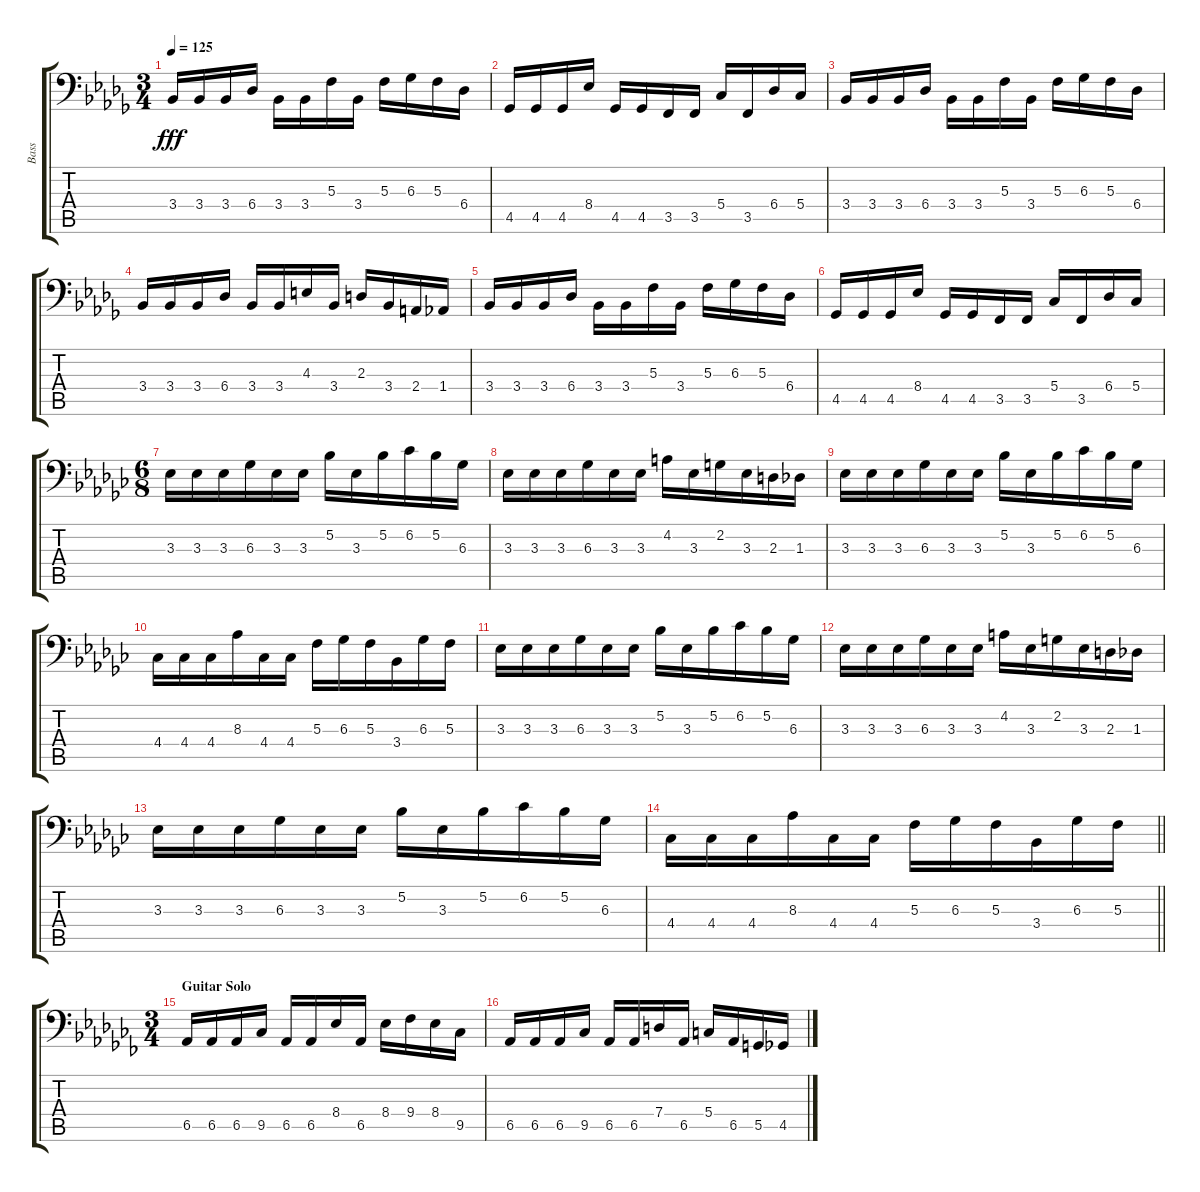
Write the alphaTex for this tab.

\track ("Bass" "Bass") {instrument electricbasspick}
\staff {score tabs}
\tuning (Bb2 F2 C2 G1 D1 A0) {hide}
\ts (3 4)
\tempo 125
\clef f4
\ks bbminor
3.4.16{dy fff} 3.4.16 3.4.16 6.4.16 3.4.16 3.4.16 5.3.16 3.4.16 5.3.16 6.3.16 5.3.16 6.4.16 |
4.5.16 4.5.16 4.5.16 8.4.16 4.5.16 4.5.16 3.5.16 3.5.16 5.4.16 3.5.16 6.4.16 5.4.16 |
3.4.16 3.4.16 3.4.16 6.4.16 3.4.16 3.4.16 5.3.16 3.4.16 5.3.16 6.3.16 5.3.16 6.4.16 |
3.4.16 3.4.16 3.4.16 6.4.16 3.4.16 3.4.16 4.3.16 3.4.16 2.3.16 3.4.16 2.4.16 1.4.16 |
3.4.16 3.4.16 3.4.16 6.4.16 3.4.16 3.4.16 5.3.16 3.4.16 5.3.16 6.3.16 5.3.16 6.4.16 |
4.5.16 4.5.16 4.5.16 8.4.16 4.5.16 4.5.16 3.5.16 3.5.16 5.4.16 3.5.16 6.4.16 5.4.16 |
\ts (6 8)
\ks ebminor
3.3.16 3.3.16 3.3.16 6.3.16 3.3.16 3.3.16 5.2.16 3.3.16 5.2.16 6.2.16 5.2.16 6.3.16 |
3.3.16 3.3.16 3.3.16 6.3.16 3.3.16 3.3.16 4.2.16 3.3.16 2.2.16 3.3.16 2.3.16 1.3.16 |
3.3.16 3.3.16 3.3.16 6.3.16 3.3.16 3.3.16 5.2.16 3.3.16 5.2.16 6.2.16 5.2.16 6.3.16 |
4.4.16 4.4.16 4.4.16 8.3.16 4.4.16 4.4.16 5.3.16 6.3.16 5.3.16 3.4.16 6.3.16 5.3.16 |
3.3.16 3.3.16 3.3.16 6.3.16 3.3.16 3.3.16 5.2.16 3.3.16 5.2.16 6.2.16 5.2.16 6.3.16 |
3.3.16 3.3.16 3.3.16 6.3.16 3.3.16 3.3.16 4.2.16 3.3.16 2.2.16 3.3.16 2.3.16 1.3.16 |
3.3.16 3.3.16 3.3.16 6.3.16 3.3.16 3.3.16 5.2.16 3.3.16 5.2.16 6.2.16 5.2.16 6.3.16 |
\barLineRight lightlight
4.4.16 4.4.16 4.4.16 8.3.16 4.4.16 4.4.16 5.3.16 6.3.16 5.3.16 3.4.16 6.3.16 5.3.16 |
\ts (3 4)
\section ("" "Guitar Solo")
\ks abminor
6.5.16 6.5.16 6.5.16 9.5.16 6.5.16 6.5.16 8.4.16 6.5.16 8.4.16 9.4.16 8.4.16 9.5.16 |
6.5.16 6.5.16 6.5.16 9.5.16 6.5.16 6.5.16 7.4.16 6.5.16 5.4.16 6.5.16 5.5.16 4.5.16
